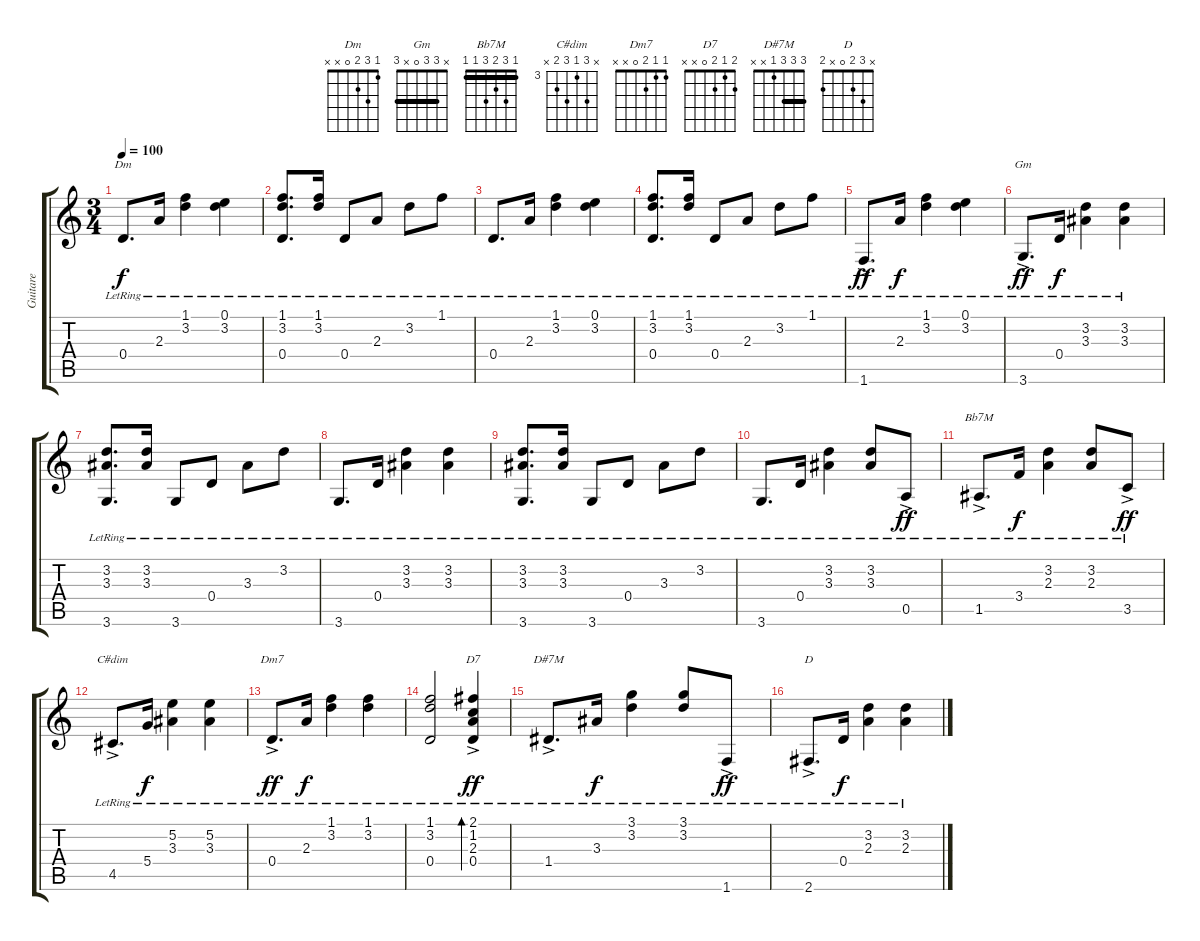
\track ("Guitare" "Guitare") {instrument acousticguitarsteel}
\staff {score tabs}
\tuning (E4 B3 G3 D3 A2 E2) {hide}
\chord ("Dm" 1 3 2 0 x x)
\chord ("Gm" x 3 3 0 x 3) {barre 3}
\chord ("Bb7M" 1 3 2 3 1 1) {barre 1}
\chord ("C#dim" x 5 3 5 4 x) {firstfret 3}
\chord ("Dm7" 1 1 2 0 x x) {barre 0}
\chord ("D7" 2 1 2 0 x x)
\chord ("D#7M" 3 3 3 1 x x) {barre 3}
\chord ("D" x 3 2 0 x 2)
\ts (3 4)
\tempo 100
\clef g2
\ks c
0.4{lr}.8{d ch "Dm" dy f} 2.3{lr}.16 (1.1{lr} 3.2{lr}).4 (0.1{lr} 3.2{lr}).4 |
(1.1{lr} 3.2{lr} 0.4{lr}).8{d} (1.1{lr} 3.2{lr}).16 0.4{lr}.8 2.3{lr}.8 3.2{lr}.8 1.1{lr}.8 |
0.4{lr}.8{d} 2.3{lr}.16 (1.1{lr} 3.2{lr}).4 (0.1{lr} 3.2{lr}).4 |
(1.1{lr} 3.2{lr} 0.4{lr}).8{d} (1.1{lr} 3.2{lr}).16 0.4{lr}.8 2.3{lr}.8 3.2{lr}.8 1.1{lr}.8 |
1.6{ac lr}.8{d dy ff} 2.3{lr}.16{dy f} (1.1{lr} 3.2{lr}).4 (0.1{lr} 3.2{lr}).4 |
3.6{ac lr}.8{d ch "Gm" dy ff} 0.4{lr}.16{dy f} (3.2{lr} 3.3{lr}).4 (3.2{lr} 3.3{lr}).4 |
(3.2{lr} 3.3{lr} 3.6{lr}).8{d} (3.2{lr} 3.3{lr}).16 3.6{lr}.8 0.4{lr}.8 3.3{lr}.8 3.2{lr}.8 |
3.6{lr}.8{d} 0.4{lr}.16 (3.2{lr} 3.3{lr}).4 (3.2{lr} 3.3{lr}).4 |
(3.2{lr} 3.3{lr} 3.6{lr}).8{d} (3.2{lr} 3.3{lr}).16 3.6{lr}.8 0.4{lr}.8 3.3{lr}.8 3.2{lr}.8 |
3.6{lr}.8{d} 0.4{lr}.16 (3.2{lr} 3.3{lr}).4 (3.2{lr} 3.3{lr}).8 0.5{ac lr}.8{dy ff} |
1.5{ac lr}.8{d ch "Bb7M"} 3.4{lr}.16{dy f} (3.2{lr} 2.3{lr}).4 (3.2{lr} 2.3{lr}).8 3.5{ac lr}.8{dy ff} |
4.5{ac lr}.8{d ch "C#dim"} 5.4{lr}.16{dy f} (5.2{lr} 3.3{lr}).4 (5.2{lr} 3.3{lr}).4 |
0.4{ac lr}.8{d ch "Dm7" dy ff} 2.3{lr}.16{dy f} (1.1{lr} 3.2{lr}).4 (1.1{lr} 3.2{lr}).4 |
(1.1{lr} 3.2{lr} 0.4{lr}).2 (2.1{lr} 1.2{lr} 2.3{lr} 0.4{ac lr}).4{bd 480 ch "D7" dy ff} |
1.4{ac lr}.8{d ch "D#7M"} 3.3{lr}.16{dy f} (3.1{lr} 3.2{lr}).4 (3.1{lr} 3.2{lr}).8 1.6{ac lr}.8{dy ff} |
2.6{ac lr}.8{d ch "D"} 0.4{lr}.16{dy f} (3.2{lr} 2.3{lr}).4 (3.2{lr} 2.3{lr}).4
